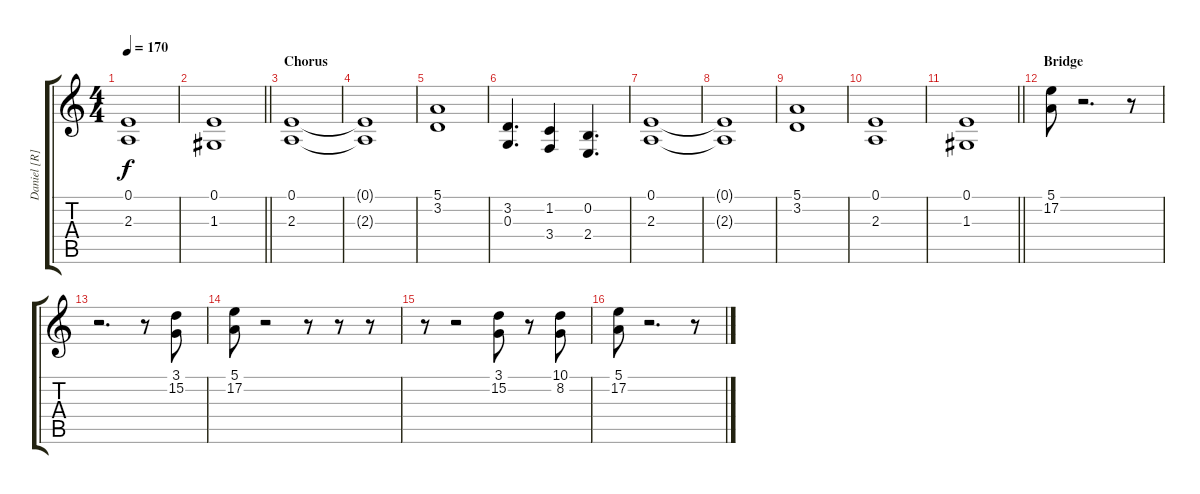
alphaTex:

\track ("Daniel [R]" "Daniel [R]") {instrument stringensemble1}
\staff {score tabs}
\tuning (E4 B3 G3 D3 A2 E2) {hide}
\ts (4 4)
\tempo 170
\clef g2
\ks c
(0.1 2.3).1{dy f} |
\barLineRight lightlight
(0.1 1.3).1 |
\section ("" "Chorus")
(0.1 2.3).1 |
(0.1{t} 2.3{t}).1 |
(5.1 3.2).1 |
(3.2 0.3).4{d} (1.2 3.4).4 (0.2 2.4).4{d} |
(0.1 2.3).1 |
(0.1{t} 2.3{t}).1 |
(5.1 3.2).1 |
(0.1 2.3).1 |
\barLineRight lightlight
(0.1 1.3).1 |
\section ("" "Bridge")
(5.1 17.2).8{volume 12 instrument fx7echoes} r.2{d} r.8 |
r.2{d} r.8 (3.1 15.2).8 |
(5.1 17.2).8 r.2 r.8 r.8 r.8 |
r.8 r.2 (3.1 15.2).8 r.8 (10.1 8.2).8 |
(5.1 17.2).8 r.2{d} r.8
